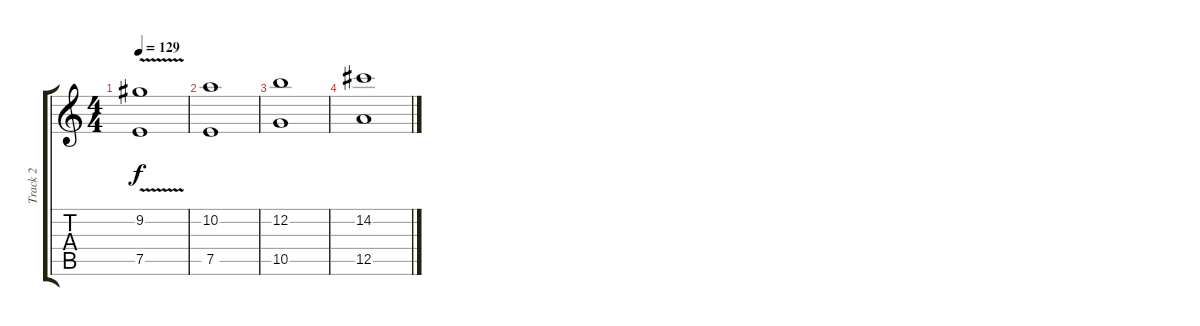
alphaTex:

\track ("Track 2" "Track 2") {instrument distortionguitar}
\staff {score tabs}
\tuning (E4 B3 G3 D3 A2 E2) {hide}
\ts (4 4)
\tempo 129
\clef g2
\ks c
(9.2{v} 7.5).1{dy f} |
(10.2 7.5).1 |
(12.2 10.5).1 |
(14.2 12.5).1
